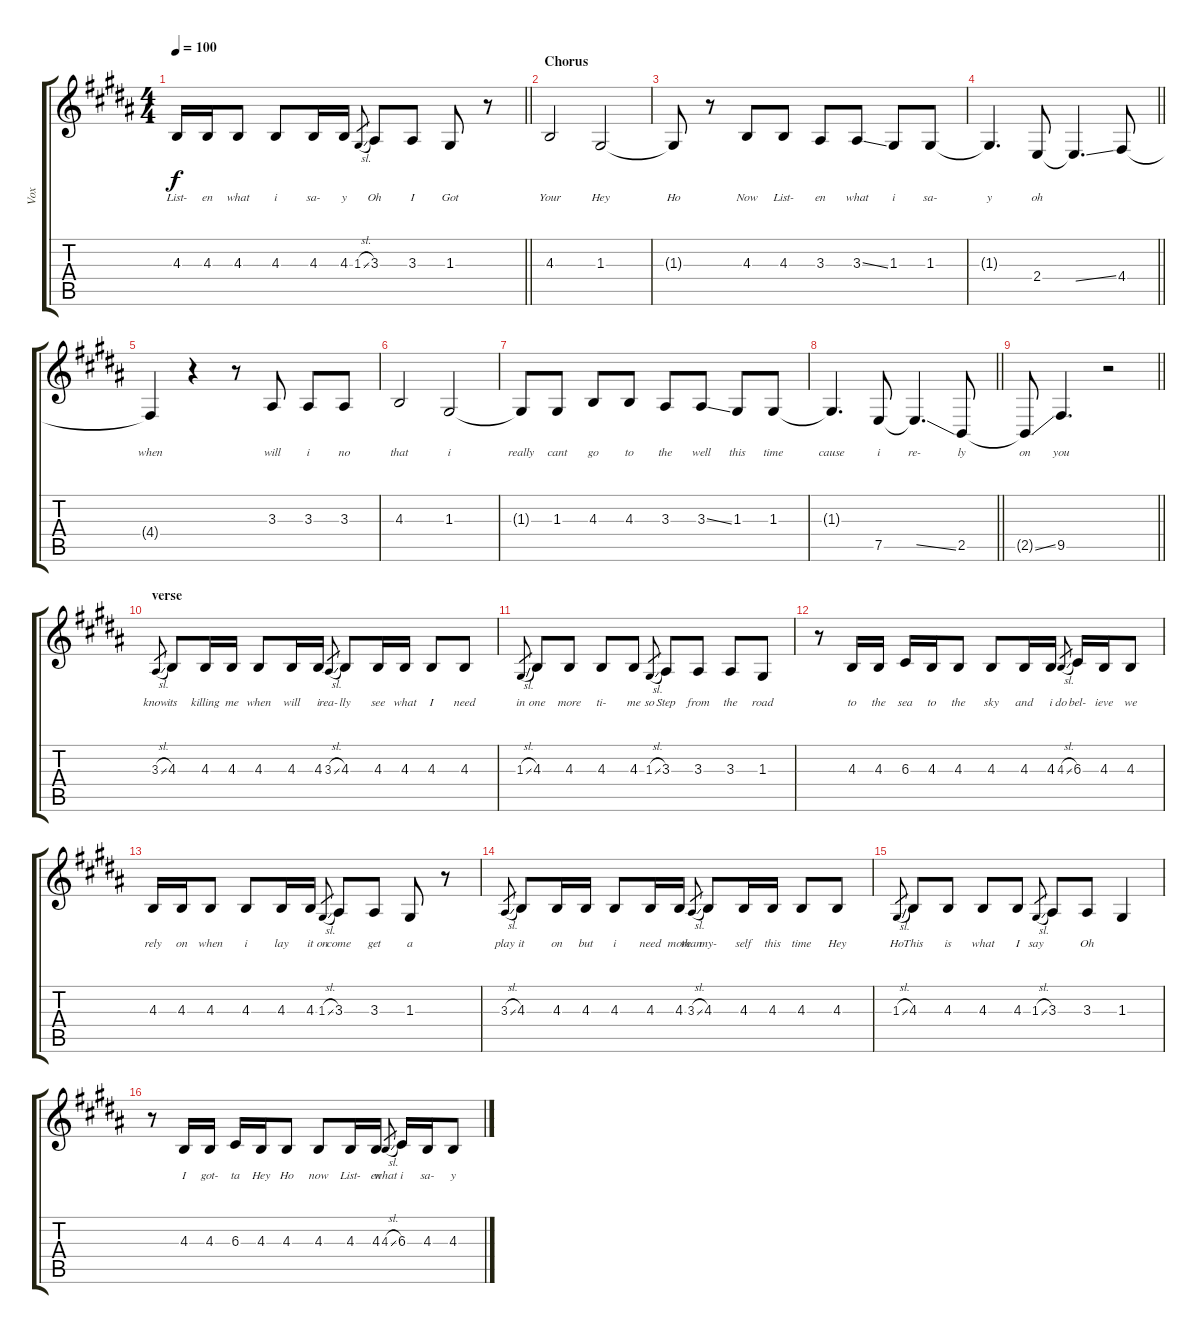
\track ("Vox" "Vox") {solo instrument lead8bassandlead}
\staff {score tabs}
\tuning (E4 B3 G3 D3 A2 E2) {hide}
\ts (4 4)
\tempo 100
\clef g2
\barLineRight lightlight
\ks b
4.3.16{lyrics (0 "List-") lyrics (1 "") lyrics (2 "") lyrics (3 "") lyrics (4 "") dy f} 4.3.16{lyrics (0 "en") lyrics (1 "") lyrics (2 "") lyrics (3 "") lyrics (4 "")} 4.3.8{lyrics (0 "what") lyrics (1 "") lyrics (2 "") lyrics (3 "") lyrics (4 "")} 4.3.8{lyrics (0 "i") lyrics (1 "") lyrics (2 "") lyrics (3 "") lyrics (4 "")} 4.3.16{lyrics (0 "sa-") lyrics (1 "") lyrics (2 "") lyrics (3 "") lyrics (4 "")} 4.3.16{lyrics (0 "y") lyrics (1 "") lyrics (2 "") lyrics (3 "") lyrics (4 "")} 1.3{sl}.8{lyrics (0 "") lyrics (1 "") lyrics (2 "") lyrics (3 "") lyrics (4 "") gr} 3.3.8{lyrics (0 "Oh") lyrics (1 "") lyrics (2 "") lyrics (3 "") lyrics (4 "")} 3.3.8{lyrics (0 "I") lyrics (1 "") lyrics (2 "") lyrics (3 "") lyrics (4 "")} 1.3.8{lyrics (0 "Got") lyrics (1 "") lyrics (2 "") lyrics (3 "") lyrics (4 "")} r.8 |
\section ("" "Chorus")
4.3.2{lyrics (0 "Your") lyrics (1 "") lyrics (2 "") lyrics (3 "") lyrics (4 "")} 1.3.2{lyrics (0 "Hey") lyrics (1 "") lyrics (2 "") lyrics (3 "") lyrics (4 "")} |
1.3{t}.8{lyrics (0 "Ho") lyrics (1 "") lyrics (2 "") lyrics (3 "") lyrics (4 "")} r.8 4.3.8{lyrics (0 "Now") lyrics (1 "") lyrics (2 "") lyrics (3 "") lyrics (4 "")} 4.3.8{lyrics (0 "List-") lyrics (1 "") lyrics (2 "") lyrics (3 "") lyrics (4 "")} 3.3.8{lyrics (0 "en") lyrics (1 "") lyrics (2 "") lyrics (3 "") lyrics (4 "")} 3.3{ss}.8{lyrics (0 "what") lyrics (1 "") lyrics (2 "") lyrics (3 "") lyrics (4 "")} 1.3.8{lyrics (0 "i") lyrics (1 "") lyrics (2 "") lyrics (3 "") lyrics (4 "")} 1.3.8{lyrics (0 "sa-") lyrics (1 "") lyrics (2 "") lyrics (3 "") lyrics (4 "")} |
\barLineRight lightlight
1.3{t}.4{d lyrics (0 "y") lyrics (1 "") lyrics (2 "") lyrics (3 "") lyrics (4 "")} 2.4.8{lyrics (0 "oh") lyrics (1 "") lyrics (2 "") lyrics (3 "") lyrics (4 "")} 2.4{ss t}.4{d lyrics (0 "") lyrics (1 "") lyrics (2 "") lyrics (3 "") lyrics (4 "")} 4.4.8{lyrics (0 "") lyrics (1 "") lyrics (2 "") lyrics (3 "") lyrics (4 "")} |
4.4{t}.4{lyrics (0 "when") lyrics (1 "") lyrics (2 "") lyrics (3 "") lyrics (4 "")} r.4 r.8 3.3.8{lyrics (0 "will") lyrics (1 "") lyrics (2 "") lyrics (3 "") lyrics (4 "")} 3.3.8{lyrics (0 "i") lyrics (1 "") lyrics (2 "") lyrics (3 "") lyrics (4 "")} 3.3.8{lyrics (0 "no") lyrics (1 "") lyrics (2 "") lyrics (3 "") lyrics (4 "")} |
4.3.2{lyrics (0 "that") lyrics (1 "") lyrics (2 "") lyrics (3 "") lyrics (4 "")} 1.3.2{lyrics (0 "i") lyrics (1 "") lyrics (2 "") lyrics (3 "") lyrics (4 "")} |
1.3{t}.8{lyrics (0 "really") lyrics (1 "") lyrics (2 "") lyrics (3 "") lyrics (4 "")} 1.3.8{lyrics (0 "cant") lyrics (1 "") lyrics (2 "") lyrics (3 "") lyrics (4 "")} 4.3.8{lyrics (0 "go") lyrics (1 "") lyrics (2 "") lyrics (3 "") lyrics (4 "")} 4.3.8{lyrics (0 "to") lyrics (1 "") lyrics (2 "") lyrics (3 "") lyrics (4 "")} 3.3.8{lyrics (0 "the") lyrics (1 "") lyrics (2 "") lyrics (3 "") lyrics (4 "")} 3.3{ss}.8{lyrics (0 "well") lyrics (1 "") lyrics (2 "") lyrics (3 "") lyrics (4 "")} 1.3.8{lyrics (0 "this") lyrics (1 "") lyrics (2 "") lyrics (3 "") lyrics (4 "")} 1.3.8{lyrics (0 "time") lyrics (1 "") lyrics (2 "") lyrics (3 "") lyrics (4 "")} |
\barLineRight lightlight
1.3{t}.4{d lyrics (0 "cause") lyrics (1 "") lyrics (2 "") lyrics (3 "") lyrics (4 "")} 7.5.8{lyrics (0 "i") lyrics (1 "") lyrics (2 "") lyrics (3 "") lyrics (4 "")} 7.5{ss t}.4{d lyrics (0 "re-") lyrics (1 "") lyrics (2 "") lyrics (3 "") lyrics (4 "")} 2.5.8{lyrics (0 "ly") lyrics (1 "") lyrics (2 "") lyrics (3 "") lyrics (4 "")} |
\barLineRight lightlight
2.5{ss t}.8{lyrics (0 "on") lyrics (1 "") lyrics (2 "") lyrics (3 "") lyrics (4 "")} 9.5.4{d lyrics (0 "you") lyrics (1 "") lyrics (2 "") lyrics (3 "") lyrics (4 "")} r.2 |
\section ("" "verse")
3.3{sl}.8{lyrics (0 "know") lyrics (1 "") lyrics (2 "") lyrics (3 "") lyrics (4 "") gr} 4.3.8{lyrics (0 "its") lyrics (1 "") lyrics (2 "") lyrics (3 "") lyrics (4 "")} 4.3.16{lyrics (0 "killing") lyrics (1 "") lyrics (2 "") lyrics (3 "") lyrics (4 "")} 4.3.16{lyrics (0 "me") lyrics (1 "") lyrics (2 "") lyrics (3 "") lyrics (4 "")} 4.3.8{lyrics (0 "when") lyrics (1 "") lyrics (2 "") lyrics (3 "") lyrics (4 "")} 4.3.16{lyrics (0 "will") lyrics (1 "") lyrics (2 "") lyrics (3 "") lyrics (4 "")} 4.3.16{lyrics (0 "i") lyrics (1 "") lyrics (2 "") lyrics (3 "") lyrics (4 "")} 3.3{sl}.8{lyrics (0 "rea-") lyrics (1 "") lyrics (2 "") lyrics (3 "") lyrics (4 "") gr} 4.3.8{lyrics (0 "lly") lyrics (1 "") lyrics (2 "") lyrics (3 "") lyrics (4 "")} 4.3.16{lyrics (0 "see") lyrics (1 "") lyrics (2 "") lyrics (3 "") lyrics (4 "")} 4.3.16{lyrics (0 "what") lyrics (1 "") lyrics (2 "") lyrics (3 "") lyrics (4 "")} 4.3.8{lyrics (0 "I") lyrics (1 "") lyrics (2 "") lyrics (3 "") lyrics (4 "")} 4.3.8{lyrics (0 "need") lyrics (1 "") lyrics (2 "") lyrics (3 "") lyrics (4 "")} |
1.3{sl}.8{lyrics (0 "in") lyrics (1 "") lyrics (2 "") lyrics (3 "") lyrics (4 "") gr} 4.3.8{lyrics (0 "one") lyrics (1 "") lyrics (2 "") lyrics (3 "") lyrics (4 "")} 4.3.8{lyrics (0 "more") lyrics (1 "") lyrics (2 "") lyrics (3 "") lyrics (4 "")} 4.3.8{lyrics (0 "ti-") lyrics (1 "") lyrics (2 "") lyrics (3 "") lyrics (4 "")} 4.3.8{lyrics (0 "me") lyrics (1 "") lyrics (2 "") lyrics (3 "") lyrics (4 "")} 1.3{sl}.8{lyrics (0 "so") lyrics (1 "") lyrics (2 "") lyrics (3 "") lyrics (4 "") gr} 3.3.8{lyrics (0 "Step") lyrics (1 "") lyrics (2 "") lyrics (3 "") lyrics (4 "")} 3.3.8{lyrics (0 "from") lyrics (1 "") lyrics (2 "") lyrics (3 "") lyrics (4 "")} 3.3.8{lyrics (0 "the") lyrics (1 "") lyrics (2 "") lyrics (3 "") lyrics (4 "")} 1.3.8{lyrics (0 "road") lyrics (1 "") lyrics (2 "") lyrics (3 "") lyrics (4 "")} |
r.8 4.3.16{lyrics (0 "to") lyrics (1 "") lyrics (2 "") lyrics (3 "") lyrics (4 "")} 4.3.16{lyrics (0 "the") lyrics (1 "") lyrics (2 "") lyrics (3 "") lyrics (4 "")} 6.3.16{lyrics (0 "sea") lyrics (1 "") lyrics (2 "") lyrics (3 "") lyrics (4 "")} 4.3.16{lyrics (0 "to") lyrics (1 "") lyrics (2 "") lyrics (3 "") lyrics (4 "")} 4.3.8{lyrics (0 "the") lyrics (1 "") lyrics (2 "") lyrics (3 "") lyrics (4 "")} 4.3.8{lyrics (0 "sky") lyrics (1 "") lyrics (2 "") lyrics (3 "") lyrics (4 "")} 4.3.16{lyrics (0 "and") lyrics (1 "") lyrics (2 "") lyrics (3 "") lyrics (4 "")} 4.3.16{lyrics (0 "i") lyrics (1 "") lyrics (2 "") lyrics (3 "") lyrics (4 "")} 4.3{sl}.8{lyrics (0 "do") lyrics (1 "") lyrics (2 "") lyrics (3 "") lyrics (4 "") gr} 6.3.16{lyrics (0 "bel-") lyrics (1 "") lyrics (2 "") lyrics (3 "") lyrics (4 "")} 4.3.16{lyrics (0 "ieve") lyrics (1 "") lyrics (2 "") lyrics (3 "") lyrics (4 "")} 4.3.8{lyrics (0 "we") lyrics (1 "") lyrics (2 "") lyrics (3 "") lyrics (4 "")} |
4.3.16{lyrics (0 "rely") lyrics (1 "") lyrics (2 "") lyrics (3 "") lyrics (4 "")} 4.3.16{lyrics (0 "on") lyrics (1 "") lyrics (2 "") lyrics (3 "") lyrics (4 "")} 4.3.8{lyrics (0 "when") lyrics (1 "") lyrics (2 "") lyrics (3 "") lyrics (4 "")} 4.3.8{lyrics (0 "i") lyrics (1 "") lyrics (2 "") lyrics (3 "") lyrics (4 "")} 4.3.16{lyrics (0 "lay") lyrics (1 "") lyrics (2 "") lyrics (3 "") lyrics (4 "")} 4.3.16{lyrics (0 "it") lyrics (1 "") lyrics (2 "") lyrics (3 "") lyrics (4 "")} 1.3{sl}.8{lyrics (0 "on") lyrics (1 "") lyrics (2 "") lyrics (3 "") lyrics (4 "") gr} 3.3.8{lyrics (0 "come") lyrics (1 "") lyrics (2 "") lyrics (3 "") lyrics (4 "")} 3.3.8{lyrics (0 "get") lyrics (1 "") lyrics (2 "") lyrics (3 "") lyrics (4 "")} 1.3.8{lyrics (0 "a") lyrics (1 "") lyrics (2 "") lyrics (3 "") lyrics (4 "")} r.8 |
3.3{sl}.8{lyrics (0 "play") lyrics (1 "") lyrics (2 "") lyrics (3 "") lyrics (4 "") gr} 4.3.8{lyrics (0 "it") lyrics (1 "") lyrics (2 "") lyrics (3 "") lyrics (4 "")} 4.3.16{lyrics (0 "on") lyrics (1 "") lyrics (2 "") lyrics (3 "") lyrics (4 "")} 4.3.16{lyrics (0 "but") lyrics (1 "") lyrics (2 "") lyrics (3 "") lyrics (4 "")} 4.3.8{lyrics (0 "i") lyrics (1 "") lyrics (2 "") lyrics (3 "") lyrics (4 "")} 4.3.16{lyrics (0 "need") lyrics (1 "") lyrics (2 "") lyrics (3 "") lyrics (4 "")} 4.3.16{lyrics (0 "more") lyrics (1 "") lyrics (2 "") lyrics (3 "") lyrics (4 "")} 3.3{sl}.8{lyrics (0 "than") lyrics (1 "") lyrics (2 "") lyrics (3 "") lyrics (4 "") gr} 4.3.8{lyrics (0 "my-") lyrics (1 "") lyrics (2 "") lyrics (3 "") lyrics (4 "")} 4.3.16{lyrics (0 "self") lyrics (1 "") lyrics (2 "") lyrics (3 "") lyrics (4 "")} 4.3.16{lyrics (0 "this") lyrics (1 "") lyrics (2 "") lyrics (3 "") lyrics (4 "")} 4.3.8{lyrics (0 "time") lyrics (1 "") lyrics (2 "") lyrics (3 "") lyrics (4 "")} 4.3.8{lyrics (0 "Hey") lyrics (1 "") lyrics (2 "") lyrics (3 "") lyrics (4 "")} |
1.3{sl}.8{lyrics (0 "Ho") lyrics (1 "") lyrics (2 "") lyrics (3 "") lyrics (4 "") gr} 4.3.8{lyrics (0 "This") lyrics (1 "") lyrics (2 "") lyrics (3 "") lyrics (4 "")} 4.3.8{lyrics (0 "is") lyrics (1 "") lyrics (2 "") lyrics (3 "") lyrics (4 "")} 4.3.8{lyrics (0 "what") lyrics (1 "") lyrics (2 "") lyrics (3 "") lyrics (4 "")} 4.3.8{lyrics (0 "I") lyrics (1 "") lyrics (2 "") lyrics (3 "") lyrics (4 "")} 1.3{sl}.8{lyrics (0 "say") lyrics (1 "") lyrics (2 "") lyrics (3 "") lyrics (4 "") gr} 3.3.8{lyrics (0 "") lyrics (1 "") lyrics (2 "") lyrics (3 "") lyrics (4 "")} 3.3.8{lyrics (0 "Oh") lyrics (1 "") lyrics (2 "") lyrics (3 "") lyrics (4 "")} 1.3.4{lyrics (0 "") lyrics (1 "") lyrics (2 "") lyrics (3 "") lyrics (4 "")} |
r.8 4.3.16{lyrics (0 "I") lyrics (1 "") lyrics (2 "") lyrics (3 "") lyrics (4 "")} 4.3.16{lyrics (0 "got-") lyrics (1 "") lyrics (2 "") lyrics (3 "") lyrics (4 "")} 6.3.16{lyrics (0 "ta") lyrics (1 "") lyrics (2 "") lyrics (3 "") lyrics (4 "")} 4.3.16{lyrics (0 "Hey") lyrics (1 "") lyrics (2 "") lyrics (3 "") lyrics (4 "")} 4.3.8{lyrics (0 "Ho") lyrics (1 "") lyrics (2 "") lyrics (3 "") lyrics (4 "")} 4.3.8{lyrics (0 "now") lyrics (1 "") lyrics (2 "") lyrics (3 "") lyrics (4 "")} 4.3.16{lyrics (0 "List-") lyrics (1 "") lyrics (2 "") lyrics (3 "") lyrics (4 "")} 4.3.16{lyrics (0 "en") lyrics (1 "") lyrics (2 "") lyrics (3 "") lyrics (4 "")} 4.3{sl}.8{lyrics (0 "what") lyrics (1 "") lyrics (2 "") lyrics (3 "") lyrics (4 "") gr} 6.3.16{lyrics (0 "i") lyrics (1 "") lyrics (2 "") lyrics (3 "") lyrics (4 "")} 4.3.16{lyrics (0 "sa-") lyrics (1 "") lyrics (2 "") lyrics (3 "") lyrics (4 "")} 4.3.8{lyrics (0 "y") lyrics (1 "") lyrics (2 "") lyrics (3 "") lyrics (4 "")}
